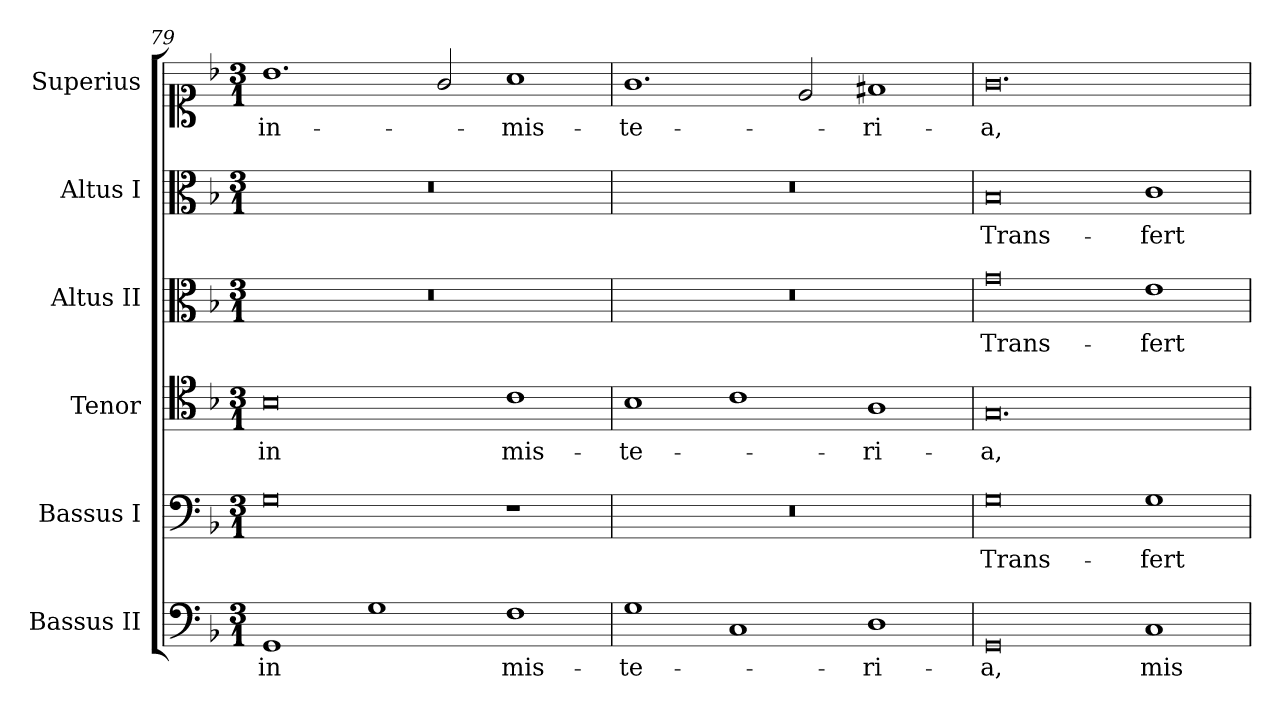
**kern	**text	**kern	**text	**kern	**text	**kern	**text	**kern	**text	**kern	**text
*part6	*part6	*part5	*part5	*part4	*part4	*part3	*part3	*part2	*part2	*part1	*part1
*staff6	*staff6	*staff5	*staff5	*staff4	*staff4	*staff3	*staff3	*staff2	*staff2	*staff1	*staff1
*I"Bassus II	*	*I"Bassus I	*	*I"Tenor	*	*I"Altus II	*	*I"Altus I	*	*I"Superius	*
*I'B. II	*	*I'B.  I	*	*I'T.	*	*I'A. II	*	*I'A. I	*	*I'S.	*
*clefF4	*	*clefF4	*	*clefC4	*	*clefC3	*	*clefC3	*	*clefC1	*
*k[b-]	*	*k[b-]	*	*k[b-]	*	*k[b-]	*	*k[b-]	*	*k[b-]	*
*F:	*	*F:	*	*F:	*	*F:	*	*F:	*	*F:	*
*M3/1	*	*M3/1	*	*M3/1	*	*M3/1	*	*M3/1	*	*M3/1	*
=79	=79	=79	=79	=79	=79	=79	=79	=79	=79	=79	=79
1GG	in	0G	.	0B-	in	0.r	.	0.r	.	1.b-	in-
1G	.	.	.	.	.	.	.	.	.	.	.
.	.	.	.	.	.	.	.	.	.	2g/	.
1F	mis-	1r	.	1c	mis-	.	.	.	.	1a	-mis-
=80	=80	=80	=80	=80	=80	=80	=80	=80	=80	=80	=80
1G	-te-	0.r	.	1B-	-te-	0.r	.	0.r	.	1.g	-te-
1C	.	.	.	1c	.	.	.	.	.	.	.
.	.	.	.	.	.	.	.	.	.	2e/	.
1D	-ri-	.	.	1A	-ri-	.	.	.	.	1f#i	-ri-
=81	=81	=81	=81	=81	=81	=81	=81	=81	=81	=81	=81
0GG	-a,	0G	Trans-	0.G	-a,	0g	Trans-	0B-	Trans-	0.g	-a,
1C	mis-	1G	-fert	.	.	1e	-fert	1c	-fert	.	.
=	=	=	=	=	=	=	=	=	=	=	=
*-	*-	*-	*-	*-	*-	*-	*-	*-	*-	*-	*-
